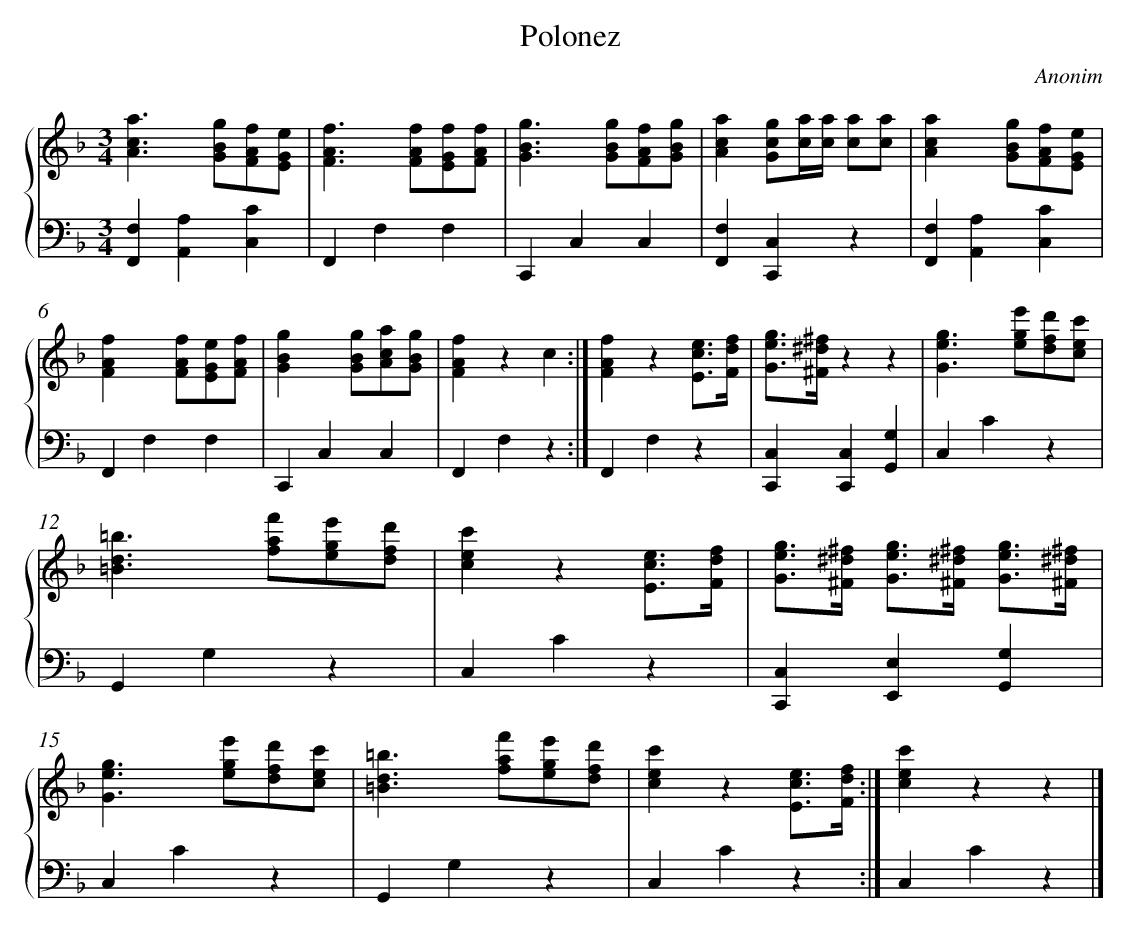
X:1
T: Polonez
C: Anonim
L: 1/8
M: 3/4
%%staves {1 2}
V: 1 clef=treble
V: 2 clef=bass
K: F
[V:1] [a2c2A2]>[g2B2G2][fAF][eGE] |
[V:2] [F,2F,,2][A,2A,,2][C2C,2] |
[V:1] [f2A2F2]>[f2A2F2][fGE][fAF] |
[V:2] F,,2F,2F,2 |
[V:1] [g2B2G2]>[g2B2G2][fAF][gBG] |
[V:2] C,,2C,2C,2 |
[V:1] [a2c2A2][gcG][a/c/][a/c/] [ac][ac] |
[V:2] [F,2F,,2][C,2C,,2]z2 |
[V:1] [a2c2A2]x [gBG][fAF][eGE] |
[V:2] [F,2F,,2][A,2A,,2][C2C,2] |
[V:1] [f2A2F2]x [fAF][eGE][fAF] |
[V:2] F,,2F,2F,2 |
[V:1] [g2B2G2]x [gBG][acA][gBG] |
[V:2] C,,2C,2C,2 |
[V:1] [f2A2F2]z2c2 :|]
[V:2] F,,2F,2z2 :|]
[V:1] [f2A2F2]z2[e3/c3/E3/][f/d/F/] |
[V:2] F,,2F,2z2 |
[V:1] [geG]>[^f^d^F]z2z2 |
[V:2] [C,2C,,2][C,2C,,2][G,2G,,2] |
[V:1] [g2e2G2]>[e'2g2e2][d'fd][c'ec] |
[V:2] C,2C2z2 |
[V:1] [=b2d2=B2]>[f'2a2f2][e'ge][d'fd] |
[V:2] G,,2G,2z2 |
[V:1] [c'2e2c2]z2[e3/c3/E3/][f/d/F/] |
[V:2] C,2C2z2 |
[V:1] [geG]>[^f^d^F] [geG]>[^f^d^F] [g3/e3/G3/][^f/^d/^F/] |
[V:2] [C,2C,,2][E,2E,,2][G,2G,,2] |
[V:1] [g2e2G2]>[e'2g2e2][d'fd][c'ec] |
[V:2] C,2C2z2 |
[V:1] [=b2d2=B2]>[f'2a2f2][e'ge][d'fd] |
[V:2] G,,2G,2z2 |
[V:1] [c'2e2c2]z2[e3/c3/E3/][f/d/F/] :|]
[V:2] C,2C2z2 :|]
[V:1] [c'2e2c2]z2z2 |]
[V:2] C,2C2z2 |]
